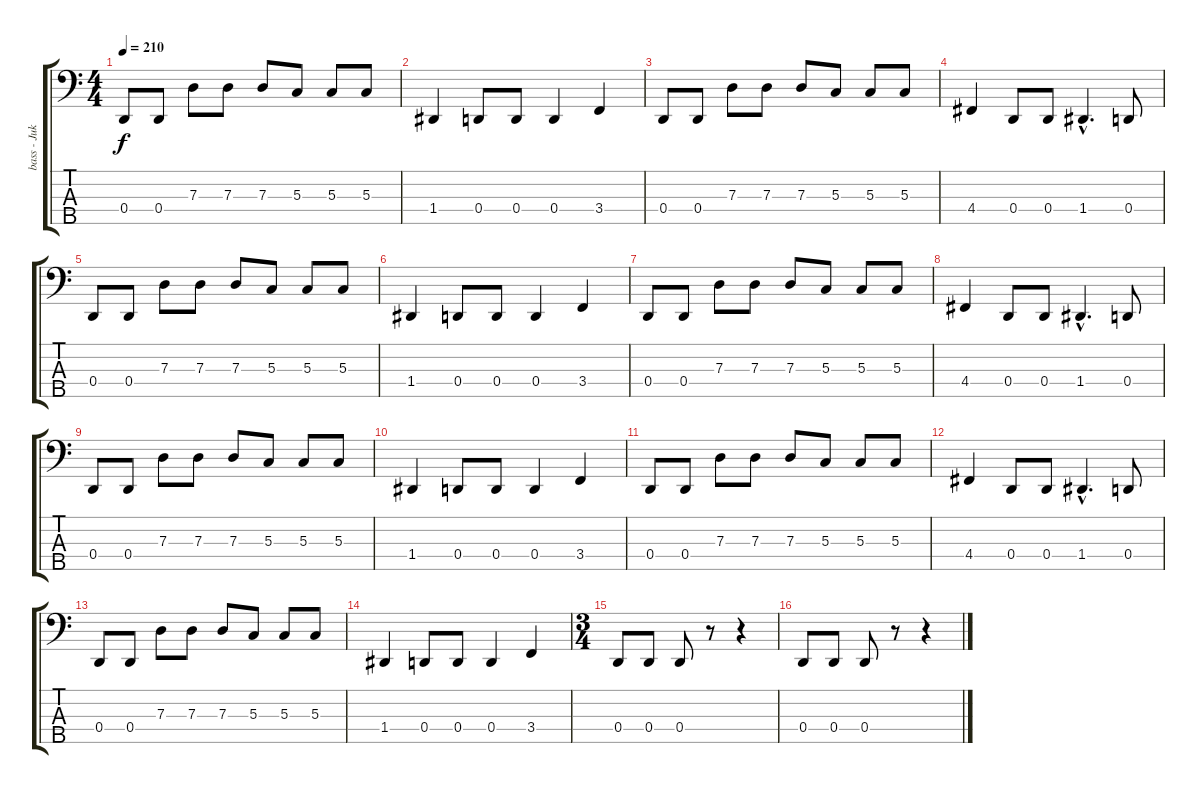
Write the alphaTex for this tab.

\track ("bass - Jukka" "bass - Juk") {instrument electricbassfinger}
\staff {score tabs}
\tuning (F2 C2 G1 D1 A0) {hide}
\ts (4 4)
\tempo 210
\clef f4
\ks c
0.4.8{dy f} 0.4.8 7.3.8 7.3.8 7.3.8 5.3.8 5.3.8 5.3.8 |
1.4.4 0.4.8 0.4.8 0.4.4 3.4.4 |
0.4.8 0.4.8 7.3.8 7.3.8 7.3.8 5.3.8 5.3.8 5.3.8 |
4.4.4 0.4.8 0.4.8 1.4{hac}.4{d} 0.4.8 |
0.4.8 0.4.8 7.3.8 7.3.8 7.3.8 5.3.8 5.3.8 5.3.8 |
1.4.4 0.4.8 0.4.8 0.4.4 3.4.4 |
0.4.8 0.4.8 7.3.8 7.3.8 7.3.8 5.3.8 5.3.8 5.3.8 |
4.4.4 0.4.8 0.4.8 1.4{hac}.4{d} 0.4.8 |
0.4.8 0.4.8 7.3.8 7.3.8 7.3.8 5.3.8 5.3.8 5.3.8 |
1.4.4 0.4.8 0.4.8 0.4.4 3.4.4 |
0.4.8 0.4.8 7.3.8 7.3.8 7.3.8 5.3.8 5.3.8 5.3.8 |
4.4.4 0.4.8 0.4.8 1.4{hac}.4{d} 0.4.8 |
0.4.8 0.4.8 7.3.8 7.3.8 7.3.8 5.3.8 5.3.8 5.3.8 |
1.4.4 0.4.8 0.4.8 0.4.4 3.4.4 |
\ts (3 4)
0.4.8 0.4.8 0.4.8 r.8 r.4 |
0.4.8 0.4.8 0.4.8 r.8 r.4
